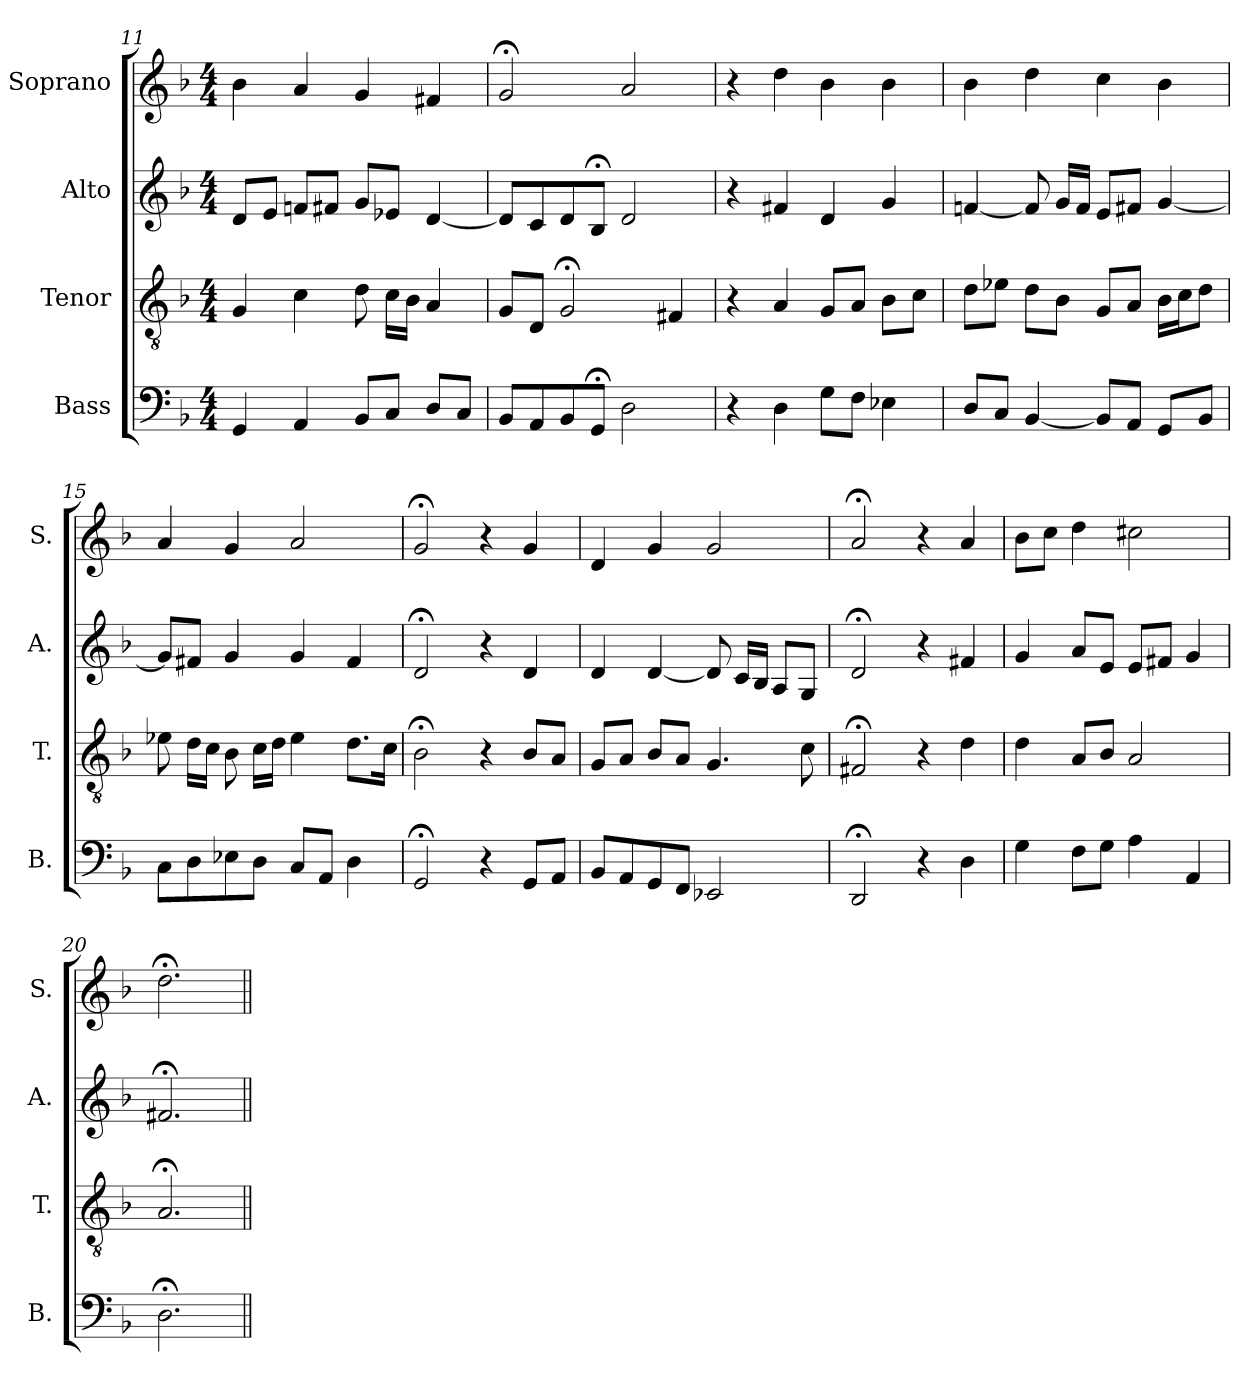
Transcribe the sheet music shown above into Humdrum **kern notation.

**kern	**kern	**kern	**kern
*part4	*part3	*part2	*part1
*staff4	*staff3	*staff2	*staff1
*I"Bass	*I"Tenor	*I"Alto	*I"Soprano
*I'B.	*I'T.	*I'A.	*I'S.
*clefF4	*clefGv2	*clefG2	*clefG2
*	*ITrd7c12	*	*
*k[b-]	*k[b-]	*k[b-]	*k[b-]
*F:	*F:	*F:	*F:
*M4/4	*M4/4	*M4/4	*M4/4
=11	=11	=11	=11
4GG/	4GG/	8d/L	4b-\
.	.	8e/J	.
4AA/	4C\	8fn/L	4a/
.	.	8f#X/J	.
8BB-/L	8D\	8g/L	4g/
8C/J	16C\LL	8e-X/J	.
.	16BB-\JJ	.	.
8D/L	4AA/	[4d/	4f#X/
8C/J	.	.	.
=12	=12	=12	=12
8BB-/L	8GG/L	8d/L]	2g;</
8AA/	8DD/J	8c/	.
8BB-/	2GG;</	8d/	.
8GG;</J	.	8B-;</J	.
2D\	.	2d/	2a/
.	4FF#X/	.	.
=13	=13	=13	=13
4r	4r	4r	4r
4D\	4AA/	4f#X/	4dd\
8G\L	8GG/L	4d/	4b-\
8F\J	8AA/J	.	.
4E-X\	8BB-\L	4g/	4b-\
.	8C\J	.	.
!!LO:LB:g=z
=14	=14	=14	=14
8D/L	8D\L	[4fn/	4b-\
8C/J	8E-X\J	.	.
[4BB-/	8D\L	8f/]	4dd\
.	8BB-\J	16g/LL	.
.	.	16f/JJ	.
8BB-/L]	8GG/L	8e/L	4cc\
8AA/J	8AA/J	8f#X/J	.
8GG/L	16BB-\LL	[4g/	4b-\
.	16C\J	.	.
8BB-/J	8D\J	.	.
=15	=15	=15	=15
8C\L	8E-X\	8g/L]	4a/
8D\	16D\LL	8f#X/J	.
.	16C\JJ	.	.
8E-X\	8BB-\	4g/	4g/
8D\J	16C\LL	.	.
.	16D\JJ	.	.
8C/L	4E-\	4g/	2a/
8AA/J	.	.	.
4D\	8.D\L	4f#/	.
.	16C\Jk	.	.
=16	=16	=16	=16
2GG;</	2BB-;<\	2d;</	2g;</
4r	4r	4r	4r
8GG/L	8BB-/L	4d/	4g/
8AA/J	8AA/J	.	.
!!LO:LB:g=z
=17	=17	=17	=17
8BB-/L	8GG/L	4d/	4d/
8AA/	8AA/J	.	.
8GG/	8BB-/L	[4d/	4g/
8FF/J	8AA/J	.	.
2EE-X/	4.GG/	8d/]	2g/
.	.	16c/LL	.
.	.	16B-/JJ	.
.	.	8A/L	.
.	8C\	8G/J	.
=18	=18	=18	=18
2DD;</	2FF#X;</	2d;</	2a;</
4r	4r	4r	4r
4D\	4D\	4f#X/	4a/
=19	=19	=19	=19
4G\	4D\	4g/	8b-\L
.	.	.	8cc\J
8F\L	8AA/L	8a/L	4dd\
8G\J	8BB-/J	8e/J	.
4A\	2AA/	8e/L	2cc#X\
.	.	8f#X/J	.
4AA/	.	4g/	.
=20	=20	=20	=20
2.D;<\	2.AA;</	2.f#X;</	2.dd;<\
=||	=||	=||	=||
*-	*-	*-	*-
